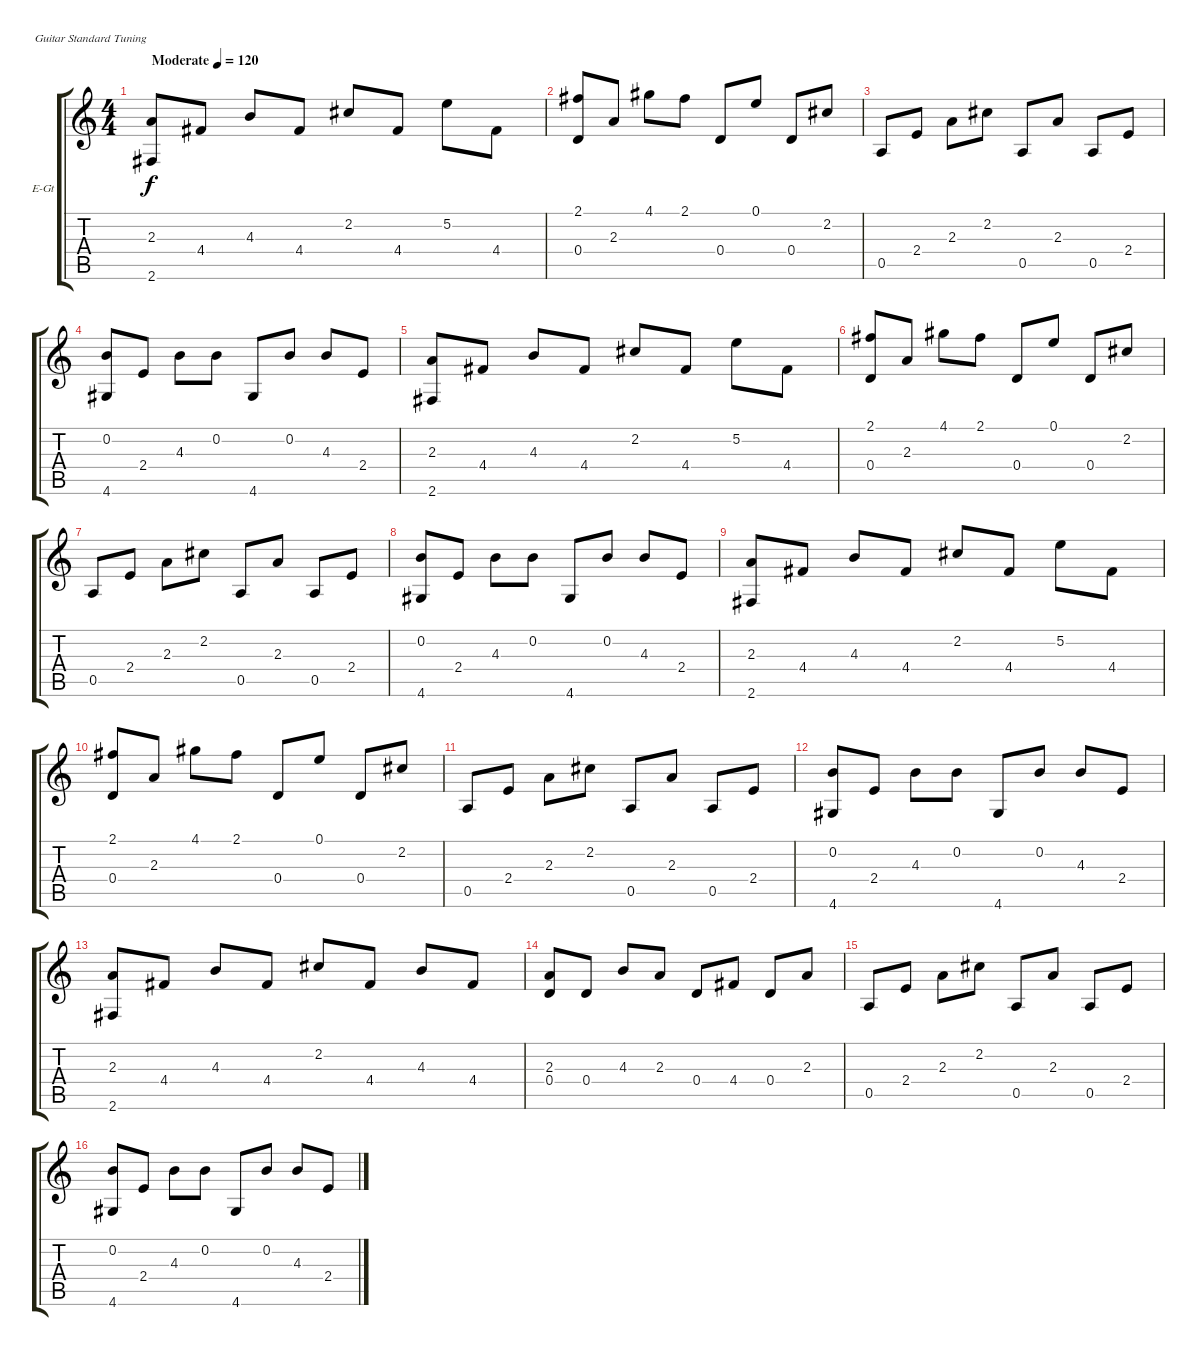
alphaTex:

\bracketExtendMode groupsimilarinstruments
\firstSystemTrackNameOrientation horizontal
\otherSystemsTrackNameOrientation horizontal
\track ("Piste 1" "E-Gt") {instrument overdrivenguitar}
\staff {score tabs}
\tuning (E4 B3 G3 D3 A2 E2)
\ts (4 4)
\beaming (8 2 2 2 2)
\tempo (120 "Moderate")
\clef g2
\ks c
(2.3 2.6).8{dy f instrument overdrivenguitar} 4.4.8 4.3.8 4.4.8 2.2.8 4.4.8 5.2.8 4.4.8 |
(2.1 0.4).8 2.3.8 4.1.8 2.1.8 0.4.8 0.1.8 0.4.8 2.2.8 |
0.5.8 2.4.8 2.3.8 2.2.8 0.5.8 2.3.8 0.5.8 2.4.8 |
(0.2 4.6).8 2.4.8 4.3.8 0.2.8 4.6.8 0.2.8 4.3.8 2.4.8 |
(2.3 2.6).8 4.4.8 4.3.8 4.4.8 2.2.8 4.4.8 5.2.8 4.4.8 |
(2.1 0.4).8 2.3.8 4.1.8 2.1.8 0.4.8 0.1.8 0.4.8 2.2.8 |
0.5.8 2.4.8 2.3.8 2.2.8 0.5.8 2.3.8 0.5.8 2.4.8 |
(0.2 4.6).8 2.4.8 4.3.8 0.2.8 4.6.8 0.2.8 4.3.8 2.4.8 |
(2.3 2.6).8 4.4.8 4.3.8 4.4.8 2.2.8 4.4.8 5.2.8 4.4.8 |
(2.1 0.4).8 2.3.8 4.1.8 2.1.8 0.4.8 0.1.8 0.4.8 2.2.8 |
0.5.8 2.4.8 2.3.8 2.2.8 0.5.8 2.3.8 0.5.8 2.4.8 |
(0.2 4.6).8 2.4.8 4.3.8 0.2.8 4.6.8 0.2.8 4.3.8 2.4.8 |
(2.3 2.6).8 4.4.8 4.3.8 4.4.8 2.2.8 4.4.8 4.3.8 4.4.8 |
(2.3 0.4).8 0.4.8 4.3.8 2.3.8 0.4.8 4.4.8 0.4.8 2.3.8 |
0.5.8 2.4.8 2.3.8 2.2.8 0.5.8 2.3.8 0.5.8 2.4.8 |
(0.2 4.6).8 2.4.8 4.3.8 0.2.8 4.6.8 0.2.8 4.3.8 2.4.8
